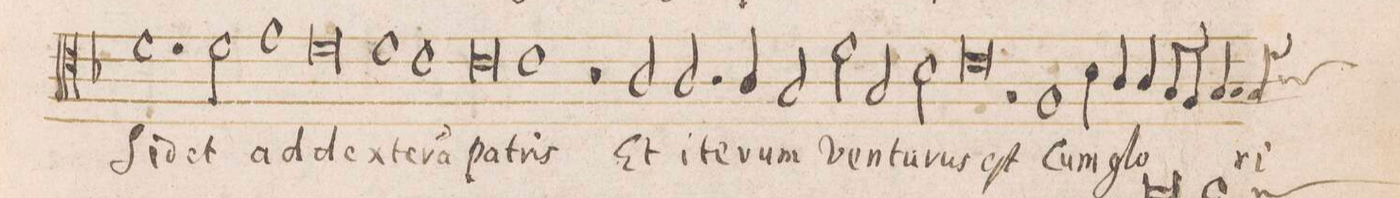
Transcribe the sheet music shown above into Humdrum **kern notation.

**kern	**text
*I"ALTVS	*
*clefC4	*
*k[b-]	*
*met(C|)	*
*M2/1	*
1.d	Se-
=111-	=111-
2d\	-det
1e	ad
=112-	=112-
0d	dex-
=113-	=113-
1d	-te-
1c	-ra(m)
=114-	=114-
0c	pa-
=115-	=115-
1c	-tris
2r	.
2A/	Et
=116-	=116-
2.A/	i-
4A/	-te-
2G/	-rum
2d\	ven-
=117-	=117-
2G/	-tu-
2B-\	-rus
0c	eſt
=118-	=118-
2r	.
1F/	Cum
=119-	=119-
4B-\	glo-
4A/	.
4A/	.
8G/L	.
8F/J	.
4.G/	.
*custos:A	*
8G/	-ri-
=120-	=120-
*-	*-
